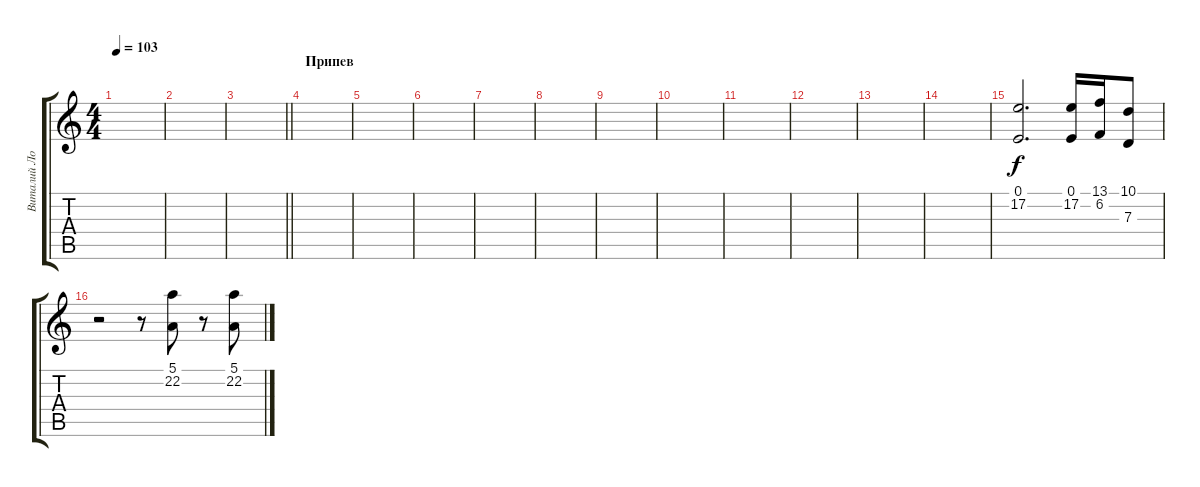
\track ("Виталий Локтев (синтезатор 3)" "Виталий Ло") {instrument brasssection}
\staff {score tabs}
\tuning (E4 B3 G3 D3 A2 E2) {hide}
\ts (4 4)
\tempo 103
\clef g2
\ks c
|
|
\barLineRight lightlight
|
\section ("" "Припев")
|
|
|
|
|
|
|
|
|
|
|
(0.1 17.2).2{d} (0.1 17.2).16 (13.1 6.2).16 (10.1 7.3).8 |
r.2 r.8 (5.1 22.2).8 r.8 (5.1 22.2).8
